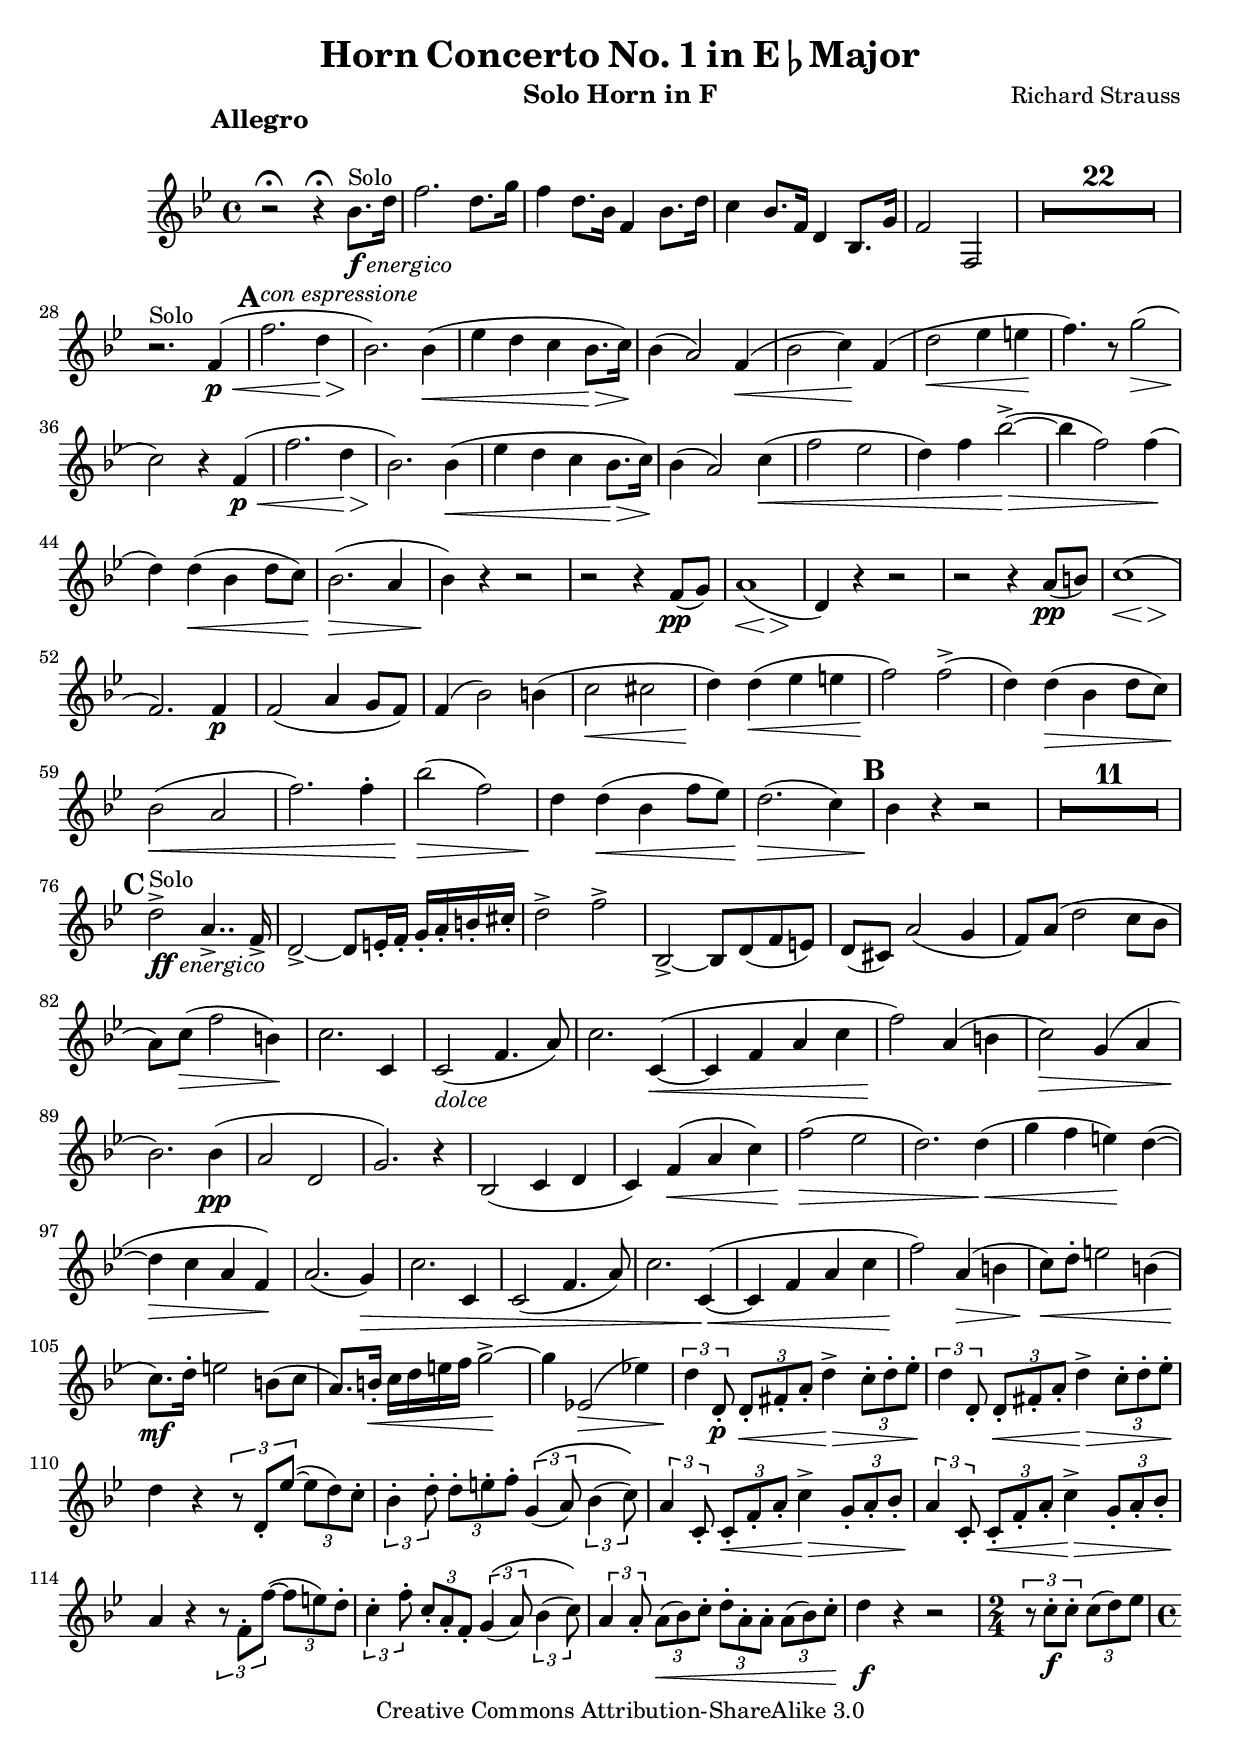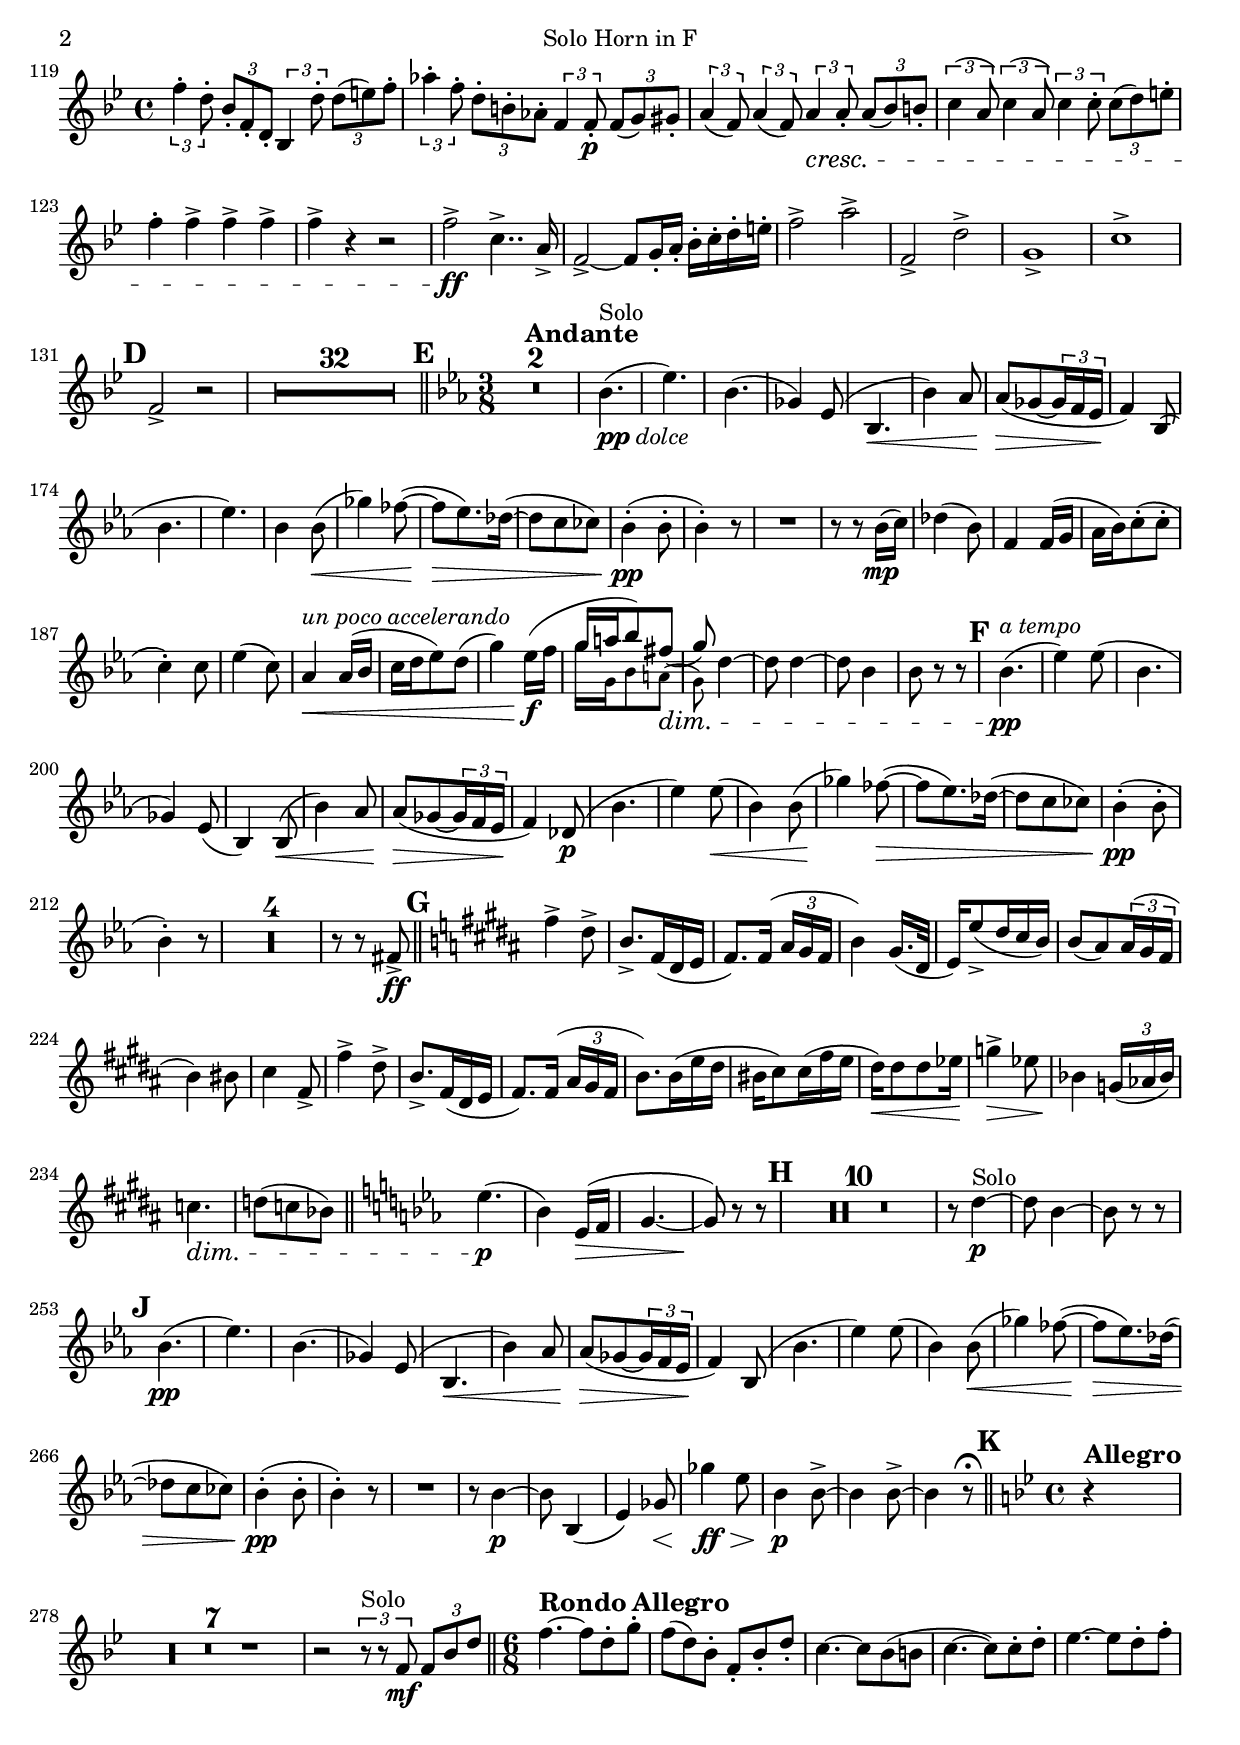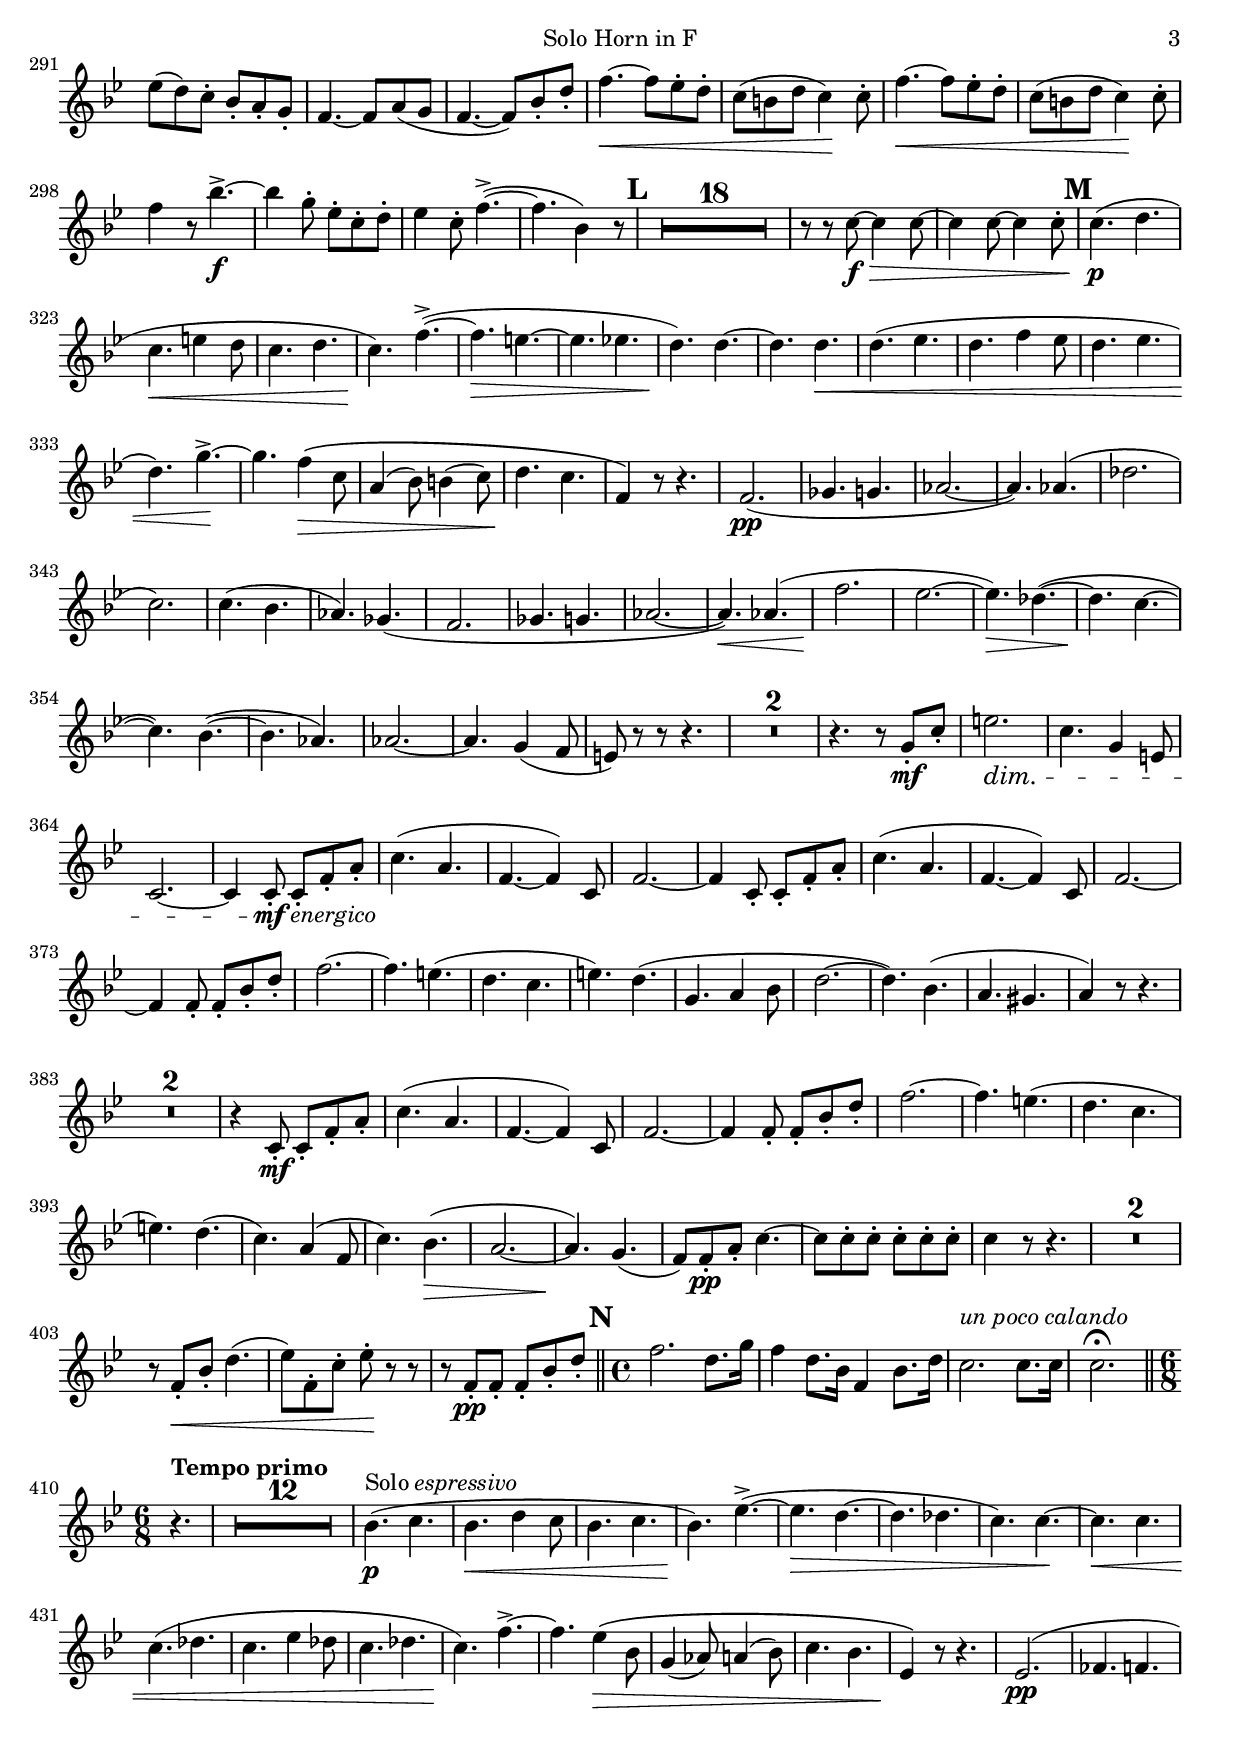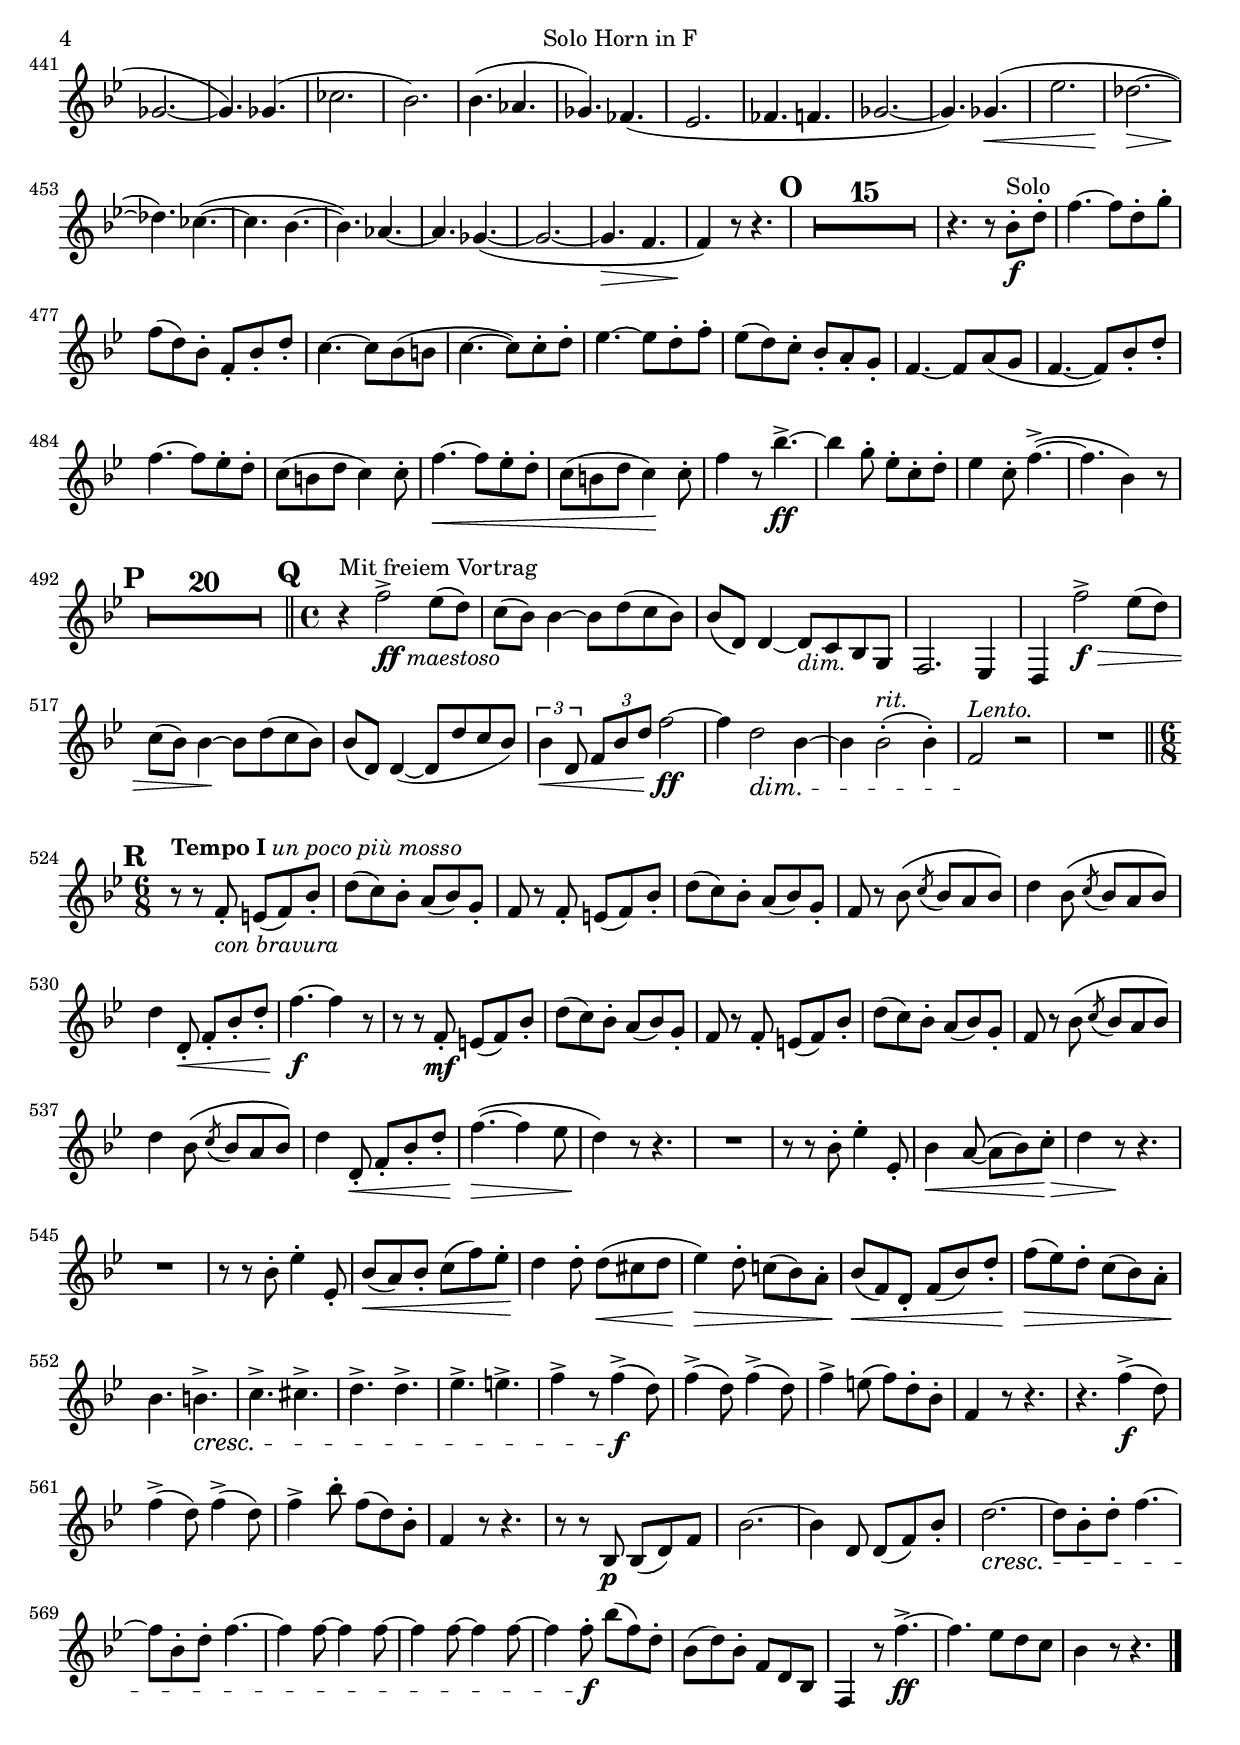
\version "2.12.2"

\version "2.12.2"

\include "defs.lyi"

hornMvtI = \relative c'' \context Voice = horn
{
  \transposition f
  \key bes \major
  %\time 4/4
  r2\fermata r4\fermata
  bes8.^\markup{Solo}_\markup{\dynamic f \italic energico} d16 |
  f2. d8. g16 |
  f4 d8. bes16 f4 bes8. d16 |
  c4 bes8. f16 d4 bes8. g'16 |
  f2 f, |
  R1*22 |
  r2.^\markup{Solo} f'4(\p\< |
  f'2.^\markup{\italic{con espressione}} d4\> |
  bes2.)\! bes4(\< |
  ees4 d c bes8.\> c16) |
  bes4(\! a2) f4(\< |
  bes2 c4)\! f,( |
  d'2\< ees4 e\! |
  f4.) r8 g2(\> |
  c,2)\! r4 f,4(\p\< |
  f'2. d4\> |
  bes2.)\! bes4(\< |
  ees4 d c bes8.\> c16) |
  bes4(\! a2) c4(\< |
  f2 ees |
  d4) f bes2~->(\> |
  bes4 f2) f4(\! |
  d) d(\< bes d8 c) |
  bes2.(\> a4 |
  bes)\! r4 r2 |

  r2 r4 f8(\pp g) |
  << a1( {s4\< s s\> s\!} >> |
  d,4) r r2 |
  r2 r4 a'8(\pp b) |
  << c1( {s4\< s s\> s\!} >> |
  f,2.) f4\p |
  f2( a4 g8 f) |
  f4( bes2) b4( |
  c2\< cis |
  d4)\! d(\< ees e |
  f2)\! f->( |
  d4) d(\> bes d8 c) |
  bes2(\< a |
  f'2.) f4-. |
  bes2\>( f) |
  d4\! d(\< bes f'8 ees) |
  d2.(\> c4) |
  bes\! r r2 |
  R1*11 | \break

  d2->^\markup{Solo}_\markup{\dynamic ff \italic energico}
    a4..-> f16-> |
  d2~-> d8 e16-. f-. g-. a-. b-. cis-. |
  d2-> f-> |
  bes,,2~-> bes8 d8( f e) |
  d( cis) a'2( g4 |
  f8) a( d2 c8 bes |
  a) c(\> f2 b,4)\! |
  c2. c,4 |

  c2_\markup{\italic dolce}( f4. a8) |
  c2. c,4~(\< |
  c4 f a c |
  f2\!) a,4( b |
  c2)\> g4( a |
  bes2.)\! bes4(\pp |
  a2 d, |
  g2.) r4

  bes,2( c4 d |
  c) f(\< a c) |
  f2(\> ees |
  d2.) d4(\< |
  g f e)\! d~( |
  d\> c a f)\! |
  a2.( g4)\> |
  c2. c,4 |

  c2( f4. a8) |
  c2. c,4~(\< |
  c4 f a c |
  f2\!) a,4(\> b |
  c8)\< d-. e2 b4( |
  c8.)\mf d16-. e2 b8( c |
  a8.) b16-.\< c d e f g2~->\! |
  g4 ees,!2\>( ees'!4) |
  \times 2/3 {d4\! d,8-.\p} \times 2/3 {d8-.\< fis-. a-.}
    d4->\> \times 2/3 { c8-. d-. ees-.} |
  \times 2/3 {d4\! d,8-.} \times 2/3 {d8-.\< fis-. a-.}
    d4->\> \times 2/3 { c8-. d-. ees-.} |
  d4\! r \times 2/3 { r8 d,-. ees'~(} \times 2/3 { ees8 d) c-. } |
  \times 2/3 {bes4-. d8-.} \times 2/3 {d8-. e-. f-.}
    \times 2/3 {g,4(\( a8)} \times 2/3 {bes4( c8)\)} |
  \times 2/3 {a4 c,8-.} \times 2/3 { c8-.\< f-. a-.}
    c4->\> \times 2/3 {g8-. a-. bes-.} |
  \times 2/3 {a4\! c,8-.} \times 2/3 { c8-.\< f-. a-.}
    c4->\> \times 2/3 {g8-. a-. bes-.} |
  a4\! r \times 2/3 {r8 f-. f'~(} \times 2/3 {f8 e) d-.} |
  \times 2/3 {c4-. f8-.} \times 2/3 {c8-. a-. f-.}
    \times 2/3 {g4(\( a8)} \times 2/3 {bes4( c8)\)} |
  \times 2/3 {a4 a8-.} \times 2/3 {a8(\< bes) c-.}
    \times 2/3 {d8-. a-. a-.} \times 2/3 {a8( bes) c-.} |
  d4\f r r2 |
  %\time 2/4
  \tupletUp \times 2/3 {r8 c-.\f c-.} \tupletNeutral \times 2/3 {c8( d) ees} |
  %\time 4/4
  \times 2/3 {f4-. d8-.} \times 2/3 {bes8-. f-. d-.}
    \times 2/3 {bes4 d'8-.} \times 2/3 {d( e) f-.} |
  \times 2/3 {aes4-. f8-.} \times 2/3 {d8-. b-. aes-.}
    \times 2/3 {f4 f8-.\p} \times 2/3 {f( g) gis-.} |
  \times 2/3 {a4( f8)} \times 2/3 {a4( f8)}
    \crescTextCresc
    \times 2/3 {a4\< a8-.} \times 2/3 { a8( bes) b-.} |
    \crescHairpin
  \times 2/3 {c4( a8)} \times 2/3 {c4( a8)}
    \tupletUp \times 2/3 {c4 c8-.} \tupletNeutral \times 2/3 { c8( d) e-.} |
  f4-. f-> f-> f-> |
  f-> r r2 |
  f2->\ff c4..-> a16-> |
  f2~-> f8 g16-. a-. bes-. c-. d-. e-. |
  f2-> a-> | f,-> d'-> | g,1-> | c-> |
  f,2-> r |
  R1*32 |
}

hornMvtII = \relative c''
{
  \transposition f
  %\time 3/8
  \key ees \major
  R4.*2 |
  bes4.(^\markup{Solo}_\markup{\dynamic pp \italic dolce} |
  ees) |
  bes( | ges4) ees8( |
  bes4.\< | bes'4) aes8 |
  aes8(\> ges~ \times 2/3 {ges16 f ees} |
  f4)\! bes,8( |
  
  bes'4. | ees) |
  bes4 bes8(\< | ges'4) fes8~( |
  fes\> ees8.) des16~( |
  des8 c ces) |
  bes4-.(\pp bes8-. | bes4-.) r8 |
  R4. |
  r8 r bes16(\mp c) | des4( bes8) |
  f4 f16( g | aes bes) c8-.( c-. |
  c4-.) c8 | ees4( c8) |
  aes4^\markup{\italic {un poco accelerando}}\< aes16( bes |
  c d ees8) d( | g4) ees16(\f f |
  <<
    {
      \dimTextDim
      \stemUp g16 a bes8) fis(\> | g)
      \dimHairpin
    }
    \context Voice = cue {\smaller \stemDown g16 g, bes8 a( | g)}
  >> \stemNeutral d'4~ | d8 d4~ | d8 bes4 | bes8 r r |
  bes4.(^\markup{\italic {a tempo}}\pp | ees4) ees8( |
  bes4. | ges4) ees8( | bes4) bes8(\< |
  bes'4) aes8 | aes8(\> ges~ \times 2/3 {ges16 f ees} |
  f4)\! des8(\p |
  
  bes'4. | ees4) ees8(\< | bes4) bes8( |
  ges'4)\! fes8~(\> | fes ees8.) des16~( | des8 c ces) |
  bes4-.(\pp bes8-. | bes4-.) r8 |
  R4.* 4 |

  r8 r fis->\ff
  \key b \major
  \bar "||"
  fis'4-> dis8-> |
  b8.-> fis16( dis e |
  fis8.[) fis16]( \times 2/3 {ais16[ gis fis]} |
  b4) gis16.( dis32 |
  e16) e'8->( dis16 cis b) |
  b8( ais) \times 2/3 {ais16( gis fis} |
  b4) bis8 |
  cis4 fis,8-> |

  fis'4-> dis8-> |
  b8.-> fis16( dis e |
  fis8.[) fis16]( \times 2/3 {ais16[ gis fis]} |
  b8.) b16( e dis |
  bis cis8) cis16( fis e |
  dis)\< dis8 dis ees16 |
  g4->\> ees8 |
  bes4\! \times 2/3 {g16( aes bes)} |
  \dimTextDim
  c4.\> | d8( c bes) \bar "||"
  \dimHairpin
  \key ees \major

  ees4.(\p | bes4) \slurUp ees,16(\> f | g4.~ | g8)\! \slurNeutral r r |
  R4.*10 |
  r8 d'4~^\markup{Solo}\p | d8 bes4~ | bes8 r r |

  bes4.(\pp |
  ees) |
  bes( | ges4) ees8( |
  bes4.\< | bes'4) aes8 |
  aes8(\> ges~ \times 2/3 {ges16 f ees} |
  f4)\! bes,8( |
  
  bes'4. | ees4) ees8( |
  bes4) bes8(\< | ges'4) fes8~( |
  fes\> ees8.) des16~( |
  des8 c ces) |
  bes4-.(\pp bes8-. | bes4-.) r8 |
  R4. |
  r8 bes4~\p | bes8 bes,4( |
  ees4) ges8\< | ges'4\>\ff\> ees8 |
  bes4\p bes8~-> | bes4 bes8~-> | bes4 r8\fermata
}

hornMvtIII = \relative c'
{
  \transposition f
  \key bes \major
  r4
  R1*7 |
  r2 \times 2/3 {r8^\markup{Solo} r f\mf} \times 2/3 {f8 bes d} \bar "||"
  %\time 6/8
  f4.~ f8 d-. g-. |
  f( d) bes-. f-. bes-. d-. |
  c4.~ c8 bes( b |
  c4.~ c8) c-. d-. |
  ees4.~ ees8 d-. f-. |
  ees( d) c-. bes-. a-. g-. |
  f4.~ f8 a( g |
  f4.~ f8) bes-. d-. |
  f4.~\< f8 ees-. d-. |
  c( b d c4)\! c8-. |
  f4.~\< f8 ees-. d-. |
  c( b d c4)\! c8-. |
  f4 r8 bes4.~->\f |
  bes4 g8-. ees-. c-. d-. |
  ees4 c8-. f4.~->( |
  f4. bes,4) r8 |
  R2.*18 |

  r8 r c~\f\> c4 c8~ |
  c4 c8~ c4 c8-. |
  c4.(\p d |
  c\< e4 d8 |
  c4. d |
  c)\! f~->( |
  f\> e~ |
  e ees |
  d)\! d~ |
  d d\< |
  d( ees |
  d f4 ees8 |
  d4. ees |
  d) g~->\! |
  g f4\(\> c8 |
  a4( bes8) b4( c8) |
  d4.\! c |
  f,4\) r8 r4. |
  f2.(\pp |
  ges4. g |
  aes2.~ |
  aes4.) aes( |
  des2. | c) |
  c4.( bes | aes) ges( |
  f2. |
  ges4. g |
  aes2.~ |
  aes4.)\< aes( |
  f'2.\! | ees~ | 
  ees4.)\> des~( | des\! c~ | c) bes~( |
  bes aes) | aes2.~ | aes4. g4( f8 | e) r r r4. |
  R2.*2 |

  r4. r8 g-.\mf c-. |
  \dimTextDim
  e2.\> |
  \dimHairpin
  c4. g4 e8 |
  c2.~ |
  c4 c8-.\mf c-._\markup{\italic energico} f-. a-. |
  c4.( a | f~ f4) c8 |
  f2.~ |
  f4 c8-. c-. f-. a-. |
  c4.( a | f~ f4) c8 |
  f2.~ |
  f4 f8-. f-. bes-. d-. |
  f2.~ | f4. e( |
  d c | e) d( |
  g, a4 bes8 | d2.~ | d4.) bes( |
  a gis | a4) r8 r4. |
  R2.*2 |

  r4 c,8-.\mf c-. f-. a-. |
  c4.( a | f~ f4) c8 |
  f2.~ |
  f4 f8-. f-. bes-. d-. |
  f2.~ | f4. e( |
  d c | e) d( |
  c) a4( f8 | c'4.) bes(\> |
  a2.~ | a4.)\! g( |
  f8) f-.\pp a-. c4.~ |
  c8 c-. c-. c-. c-. c-. |
  c4 r8 r4. |
  R2.*2 |

  r8 f,-.\< bes-. d4.( |
  ees8) f,-. c'-. ees-.\! r r |
  r8 f,-.\pp f-. f-. bes-. d-. \bar "||"
  %\time 4/4
  f2. d8. g16 |
  f4 d8. bes16 f4 bes8. d16 |
  c2.^\markup{\italic{un poco calando}} c8. c16 |
  c2.\fermata \bar "||" \break

  %\time 6/8
  %s1*0^\markup{\bold{Tempo I.}}
  \partial 4. r4.  |
  R2.*12 |
  bes4.^\markup{Solo \italic espressivo}(\p c |
  bes\< d4 c8 |
  bes4. c | bes)\! ees~->( |
  ees\> d~ | d des | c) c~\! | c\< c |
  c( des | c ees4 des8 | c4. des |
  c)\! f~-> | f ees4\(\> bes8 |
  g4( aes8) a4( bes8) |
  c4. bes | ees,4\)\! r8 r4. |

  \slurUp ees2.(\pp | fes4. f | ges2.~ |
  ges4.) \slurNeutral ges( | ces2. | bes2.) |
  bes4.( aes | ges) fes( |
  ees2. | fes4. f | ges2.~ | ges4.) ges(\< |
  ees'2. | des~\> | des4.)\! ces~( |
  ces bes~ | bes) aes~ | aes ges~( |
  ges2.~ | ges4.\> f | f4)\! r8 r4. |
  R2.*15 |

  r4. r8 bes-.^\markup{Solo}\f d-. |
  f4.~ f8 d-. g-. |
  f( d) bes-. f-. bes-. d-. |
  c4.~ c8 bes( b |
  c4.~ c8) c-. d-. |
  ees4.~ ees8 d-. f-. |
  ees( d) c-. bes-. a-. g-. |
  f4.~ f8 a( g |
  f4.~ f8) bes-. d-. |
  f4.~ f8 ees-. d-. |
  c( b d c4) c8-. |
  f4.~\< f8 ees-. d-. |
  c( b d c4)\! c8-. |
  f4 r8 bes4.~->\ff |
  bes4 g8-. ees-. c-. d-. |
  ees4 c8-. f4.~->( |
  f4. bes,4) r8 |
  R2.*20 \bar "||"

  %\time 4/4
  r4^\markup{Mit freiem Vortrag} f'2->_\markup{\dynamic ff \italic maestoso}
    ees8( d) |
  c8( bes) bes4~ bes8 d( c bes) |
  bes( d,) d4~ d8_\markup{\italic dim.} c bes g |
  f2. ees4 |
  d4 f''2->\f\> ees8( d) |
  c( bes) bes4~\! bes8 d( c bes) |
  bes( d,) d4~( d8 d' c bes) |
  \times 2/3 {bes4\< d,8} \times 2/3 {f8 bes d} f2~\ff |
  \dimTextDim
  f4 d2\> bes4~ |
  \dimHairpin
  bes4 bes2-.^\markup{\italic rit.}( bes4-.) |
  f2^\markup{\italic Lento.}\! r | R1 \bar "||" \break

  %\time 6/8
  %s1*0^\markup{\bold {Tempo I, un poco più mosso}}
  r8 r f-._\markup{\italic {con bravura}} e( f) bes-. |
  d( c) bes-. a( bes) g-. |
  f r f-. e( f) bes-. |
  d( c) bes-. a( bes) g-. |
  f r bes\( \acciaccatura c bes a bes\) |
  d4 bes8\( \acciaccatura c bes a bes\) |
  d4 d,8-.\< f-. bes-. d-. |
  f4.~\f f4 r8 |

  r8 r f,-.\mf e( f) bes-. |
  d( c) bes-. a( bes) g-. |
  f r f-. e( f) bes-. |
  d( c) bes-. a( bes) g-. |
  f r bes\( \acciaccatura c bes a bes\) |
  d4 bes8\( \acciaccatura c bes a bes\) |
  d4 d,8-.\< f-. bes-. d-. |
  f4.~(\> f4 ees8 |
  d4)\! r8 r4. |
  R2. |

  r8 r bes-. ees4-. ees,8-. |
  bes'4\< a8~( a bes) c-.\> |
  d4 r8\! r4. |
  R2. |
  r8 r bes-. ees4-. ees,8-. |
  bes'(\< a)  bes-. c( f) ees-. |
  d4\! d8-. d(\< cis d |
  ees4)\> d8-. c!( bes) a-. |
  bes(\< f) d-. f( bes) d-. |
  f(\> ees) d-. c( bes) a-. |
  \crescTextCresc
  bes4.\! b->\< | c-> cis-> | d-> d-> |
  \crescHairpin
  ees-> e-> |
  f4-> r8 f4(->\f d8) |
  f4->( d8) f4->( d8) |
  f4-> e8( f) d-. bes-. |
  f4 r8 r4. |

  r4. f'4(->\f d8) |
  f4->( d8) f4->( d8) |
  f4-> bes8-. f( d) bes-. |
  f4 r8 r4. |

  r8 r bes,\p bes( d) f |
  bes2.~ |
  bes4 d,8 d( f) bes-. |
  \crescTextCresc
  d2.~\< |
  \crescHairpin
  d8 bes-. d-. f4.~ |
  f8 bes,-. d-. f4.~ |
  f4 f8~ f4 f8~ |
  f4 f8~ f4 f8~ |
  f4 f8-.\f bes( f) d-. |
  bes( d) bes-. f d bes |
  f4 r8 f''4.~->\ff |
  f ees8 d c | bes4 r8 r4. |
}

horn = {\hornMvtI \hornMvtII \hornMvtIII}



\paper
{
  %#(define page-breaking ly:minimal-breaking)
  %#(define page-breaking ly:page-turn-breaking)
  ragged-last-bottom = ##f
}

instrument = "Solo Horn in F"

\include "header.lyi"

notes = \horn

\include "part.lyi"

